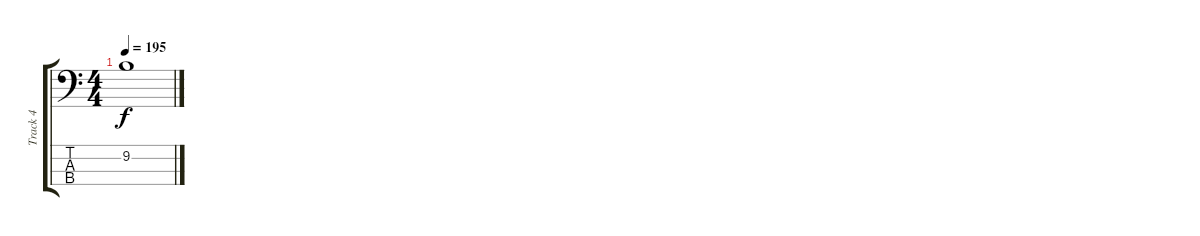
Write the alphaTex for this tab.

\track ("Track 4" "Track 4") {instrument electricbassfinger}
\staff {score tabs}
\tuning (G2 D2 A1 E1) {hide}
\ts (4 4)
\tempo 195
\clef f4
\ks c
9.2{t}.1{dy f}
